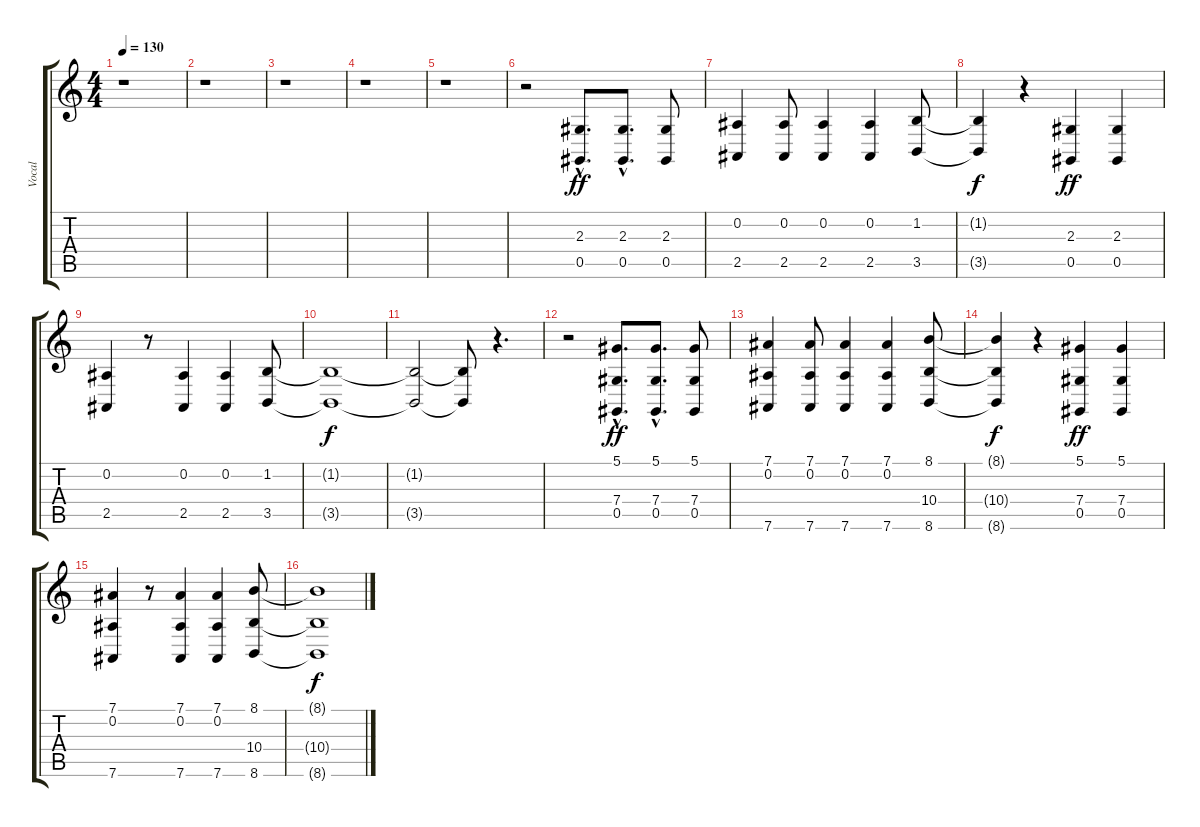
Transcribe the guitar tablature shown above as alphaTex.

\track ("Vocal" "Vocal") {instrument frenchhorn}
\staff {score tabs}
\tuning (Eb4 Bb3 Gb3 Db3 Ab2 Eb2) {hide}
\ts (4 4)
\tempo 130
\clef g2
\ks c
r.1{dy f} |
r.1 |
r.1 |
r.1 |
r.1 |
r.2 (2.3{hac} 0.5{hac}).8{d dy ff} (2.3{hac} 0.5{hac}).8{d} (2.3 0.5).8 |
(0.2 2.5).4 (0.2 2.5).8 (0.2 2.5).4 (0.2 2.5).4 (1.2 3.5).8 |
(1.2{t} 3.5{t}).4{dy f} r.4 (2.3 0.5).4{dy ff} (2.3 0.5).4 |
(0.2 2.5).4 r.8 (0.2 2.5).4 (0.2 2.5).4 (1.2 3.5).8 |
(1.2{t} 3.5{t}).1{dy f} |
(1.2{t} 3.5{t}).2 (1.2{t} 3.5{t}).8 r.4{d} |
r.2 (5.1{hac} 7.4{hac} 0.5{hac}).8{d dy ff} (5.1{hac} 7.4{hac} 0.5{hac}).8{d} (5.1 7.4 0.5).8 |
(7.1 0.2 7.6).4 (7.1 0.2 7.6).8 (7.1 0.2 7.6).4 (7.1 0.2 7.6).4 (8.1 10.4 8.6).8 |
(8.1{t} 10.4{t} 8.6{t}).4{dy f} r.4 (5.1 7.4 0.5).4{dy ff} (5.1 7.4 0.5).4 |
(7.1 0.2 7.6).4 r.8 (7.1 0.2 7.6).4 (7.1 0.2 7.6).4 (8.1 10.4 8.6).8 |
(8.1{t} 10.4{t} 8.6{t}).1{dy f}
